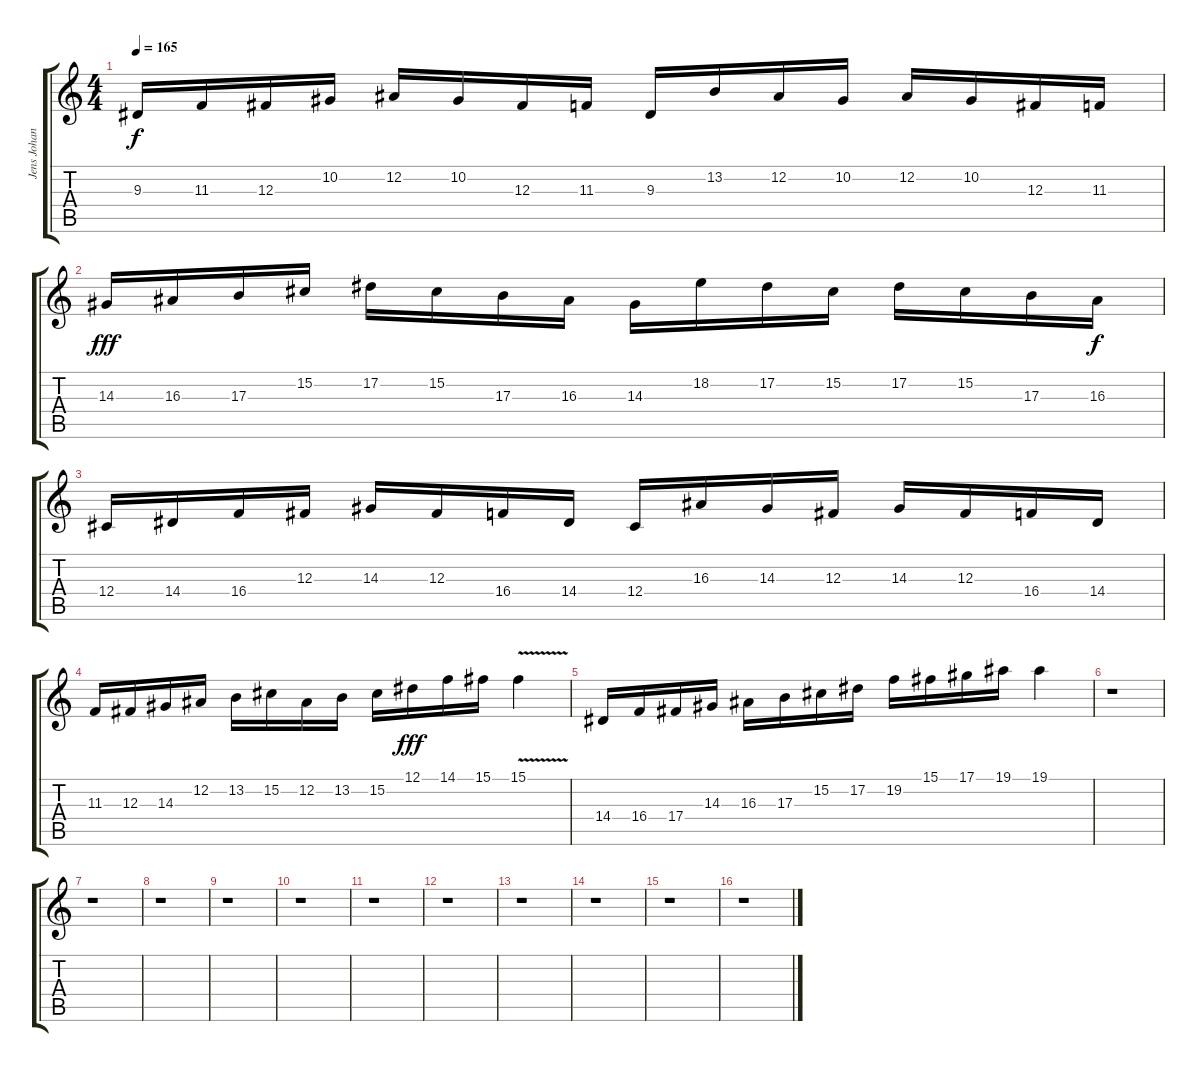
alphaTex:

\track ("Jens Johansson" "Jens Johan") {instrument lead2sawtooth}
\staff {score tabs}
\tuning (Eb4 Bb3 Gb3 Db3 Ab2 Eb2) {hide}
\ts (4 4)
\tempo 165
\clef g2
\ks c
9.3.16{dy f} 11.3.16 12.3.16 10.2.16 12.2.16 10.2.16 12.3.16 11.3.16 9.3.16 13.2.16 12.2.16 10.2.16 12.2.16 10.2.16 12.3.16 11.3.16 |
14.3.16{dy fff} 16.3.16 17.3.16 15.2.16 17.2.16 15.2.16 17.3.16 16.3.16 14.3.16 18.2.16 17.2.16 15.2.16 17.2.16 15.2.16 17.3.16 16.3.16{dy f} |
12.4.16 14.4.16 16.4.16 12.3.16 14.3.16 12.3.16 16.4.16 14.4.16 12.4.16 16.3.16 14.3.16 12.3.16 14.3.16 12.3.16 16.4.16 14.4.16 |
11.3.16 12.3.16 14.3.16 12.2.16 13.2.16 15.2.16 12.2.16 13.2.16 15.2.16 12.1.16{dy fff} 14.1.16 15.1.16 15.1{v}.4 |
14.4.16 16.4.16 17.4.16 14.3.16 16.3.16 17.3.16 15.2.16 17.2.16 19.2.16 15.1.16 17.1.16 19.1.16 19.1.4 |
r.1 |
r.1 |
r.1 |
r.1 |
r.1 |
r.1 |
r.1 |
r.1 |
r.1 |
r.1 |
r.1
